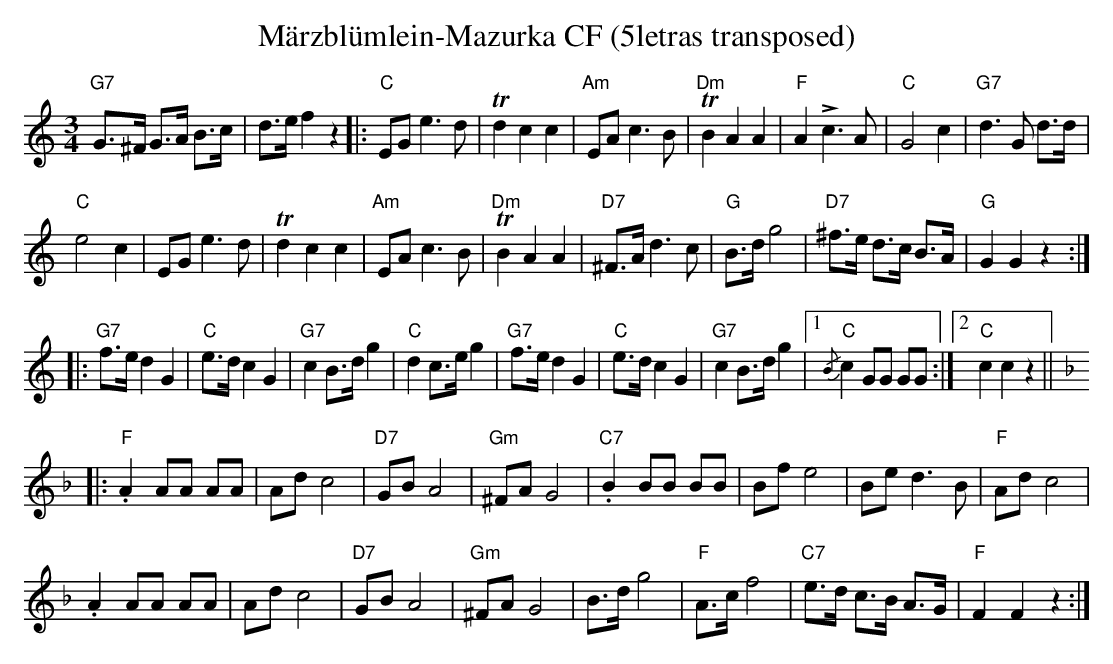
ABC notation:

X:1
T:M\"arzbl\"umlein-Mazurka CF (5letras transposed)
M:3/4
L:1/8
K:C transpose=3 %%MIDI gchordon
"G7"G>^F G>A B>c | d>ef2z2 |: "C"EG e3d | Td2c2c2 | "Am"EAc3B | "Dm"TB2A2A2 | "F"A2!>!c3A | "C"G4c2 | "G7"d3G d>d |
"C"e4c2 | EGe3d | Td2c2c2 | "Am"EAc3B | "Dm"TB2A2A2 | "D7"^F>Ad3c | "G"B>dg4 | "D7"^f>e d>c B>A | "G"G2G2z2 ::
"G7"f>ed2G2 | "C"e>dc2G2 | "G7"c2B>dg2 | "C"d2c>eg2 | "G7"f>ed2G2 | "C"e>dc2G2 | "G7"c2B>dg2 |1 "C"{/B}c2 GG GG :|2 "C"c2c2z2 || [K:F]
|:"F".A2 AA AA | Adc4 | "D7"GBA4 | "Gm"^FAG4 | "C7".B2 BB BB | Bfe4 | Bed3B | "F"Adc4 |
.A2 AA AA | Adc4 | "D7"GBA4 | "Gm"^FAG4 | B>dg4 | "F"A>cf4 | "C7"e>d c>B A>G | "F"F2F2z2 :|
